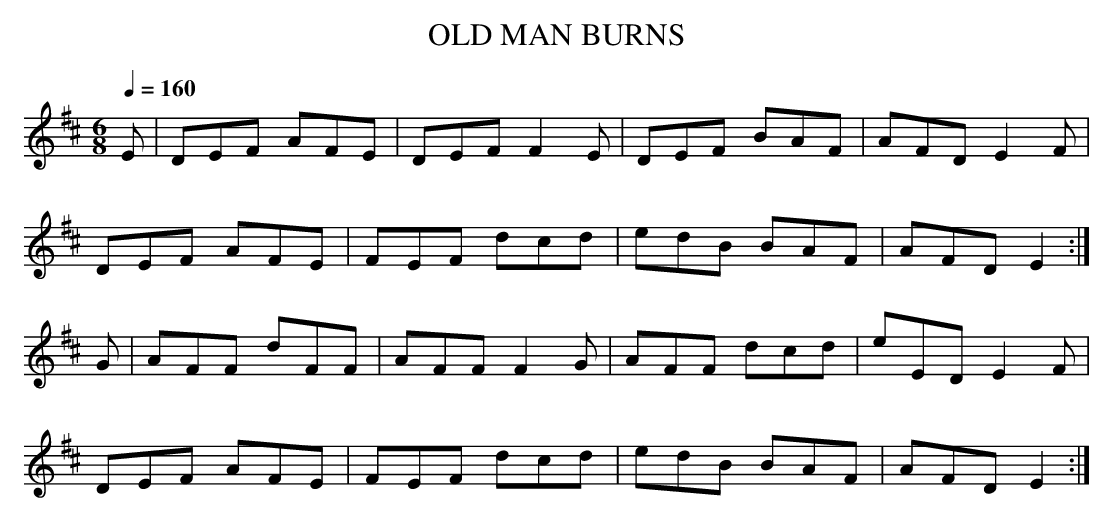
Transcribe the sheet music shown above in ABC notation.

X:1
T:OLD MAN BURNS
F.O'Neill
Q:1/4=160
M:6/8
L:1/8
K:Edor
E|DEF AFE|DEF F2E|DEF BAF|AFD E2F|
DEF AFE|FEF dcd|edB BAF|AFD E2:|
G|AFF dFF|AFF F2G|AFF dcd|eED E2F|
DEF AFE|FEF dcd|edB BAF|AFD E2 :|
